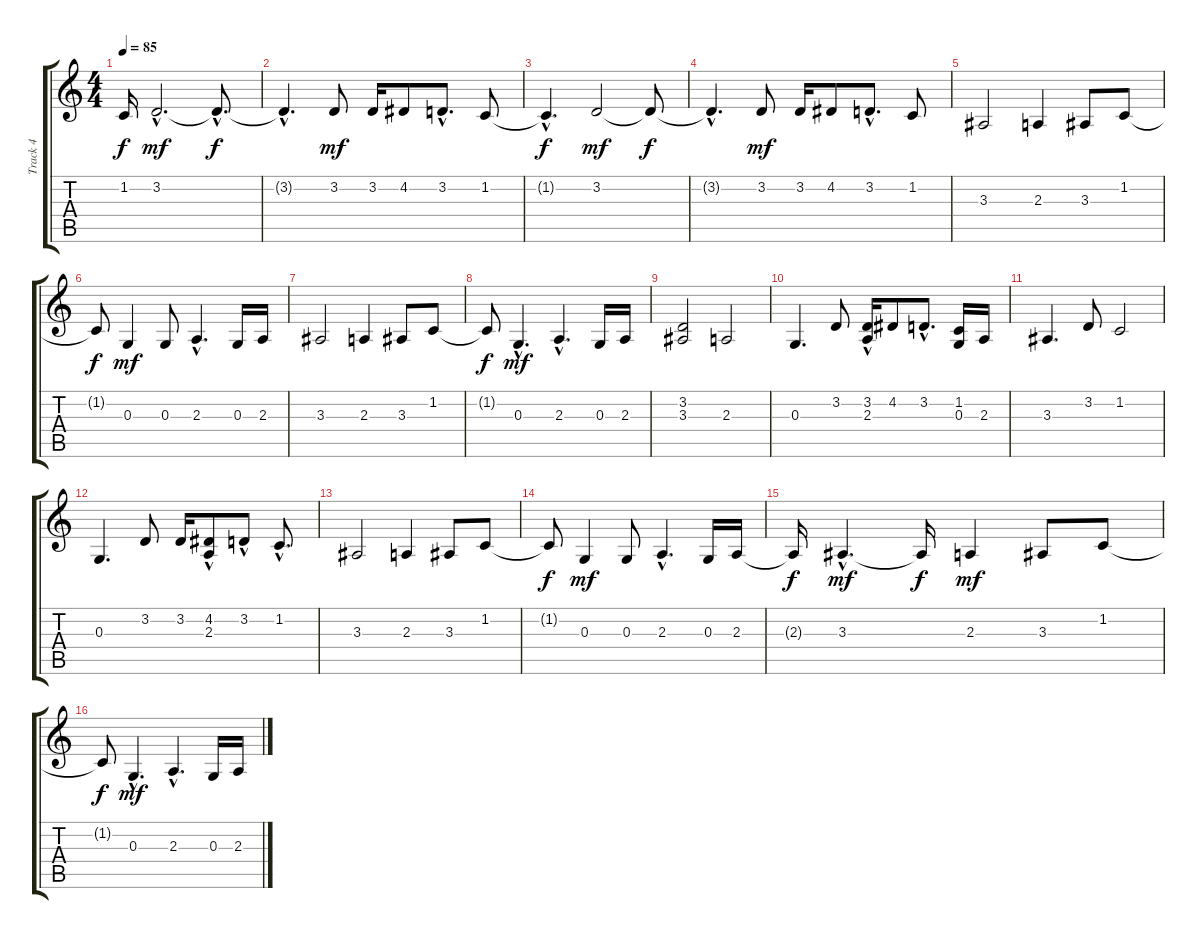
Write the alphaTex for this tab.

\track ("Track 4" "Track 4") {instrument oboe}
\staff {score tabs}
\tuning (E4 B3 G3 D3 A2 E2) {hide}
\ts (4 4)
\tempo 85
\clef g2
\ks c
1.2{t}.16{dy f} 3.2{hac}.2{d dy mf} 3.2{hac t}.8{d dy f} |
3.2{hac t}.4{d} 3.2.8{dy mf} 3.2.16 4.2.8 3.2{hac}.8{d} 1.2.8 |
1.2{hac t}.4{d dy f} 3.2.2{dy mf} 3.2{t}.8{dy f} |
3.2{hac t}.4{d} 3.2.8{dy mf} 3.2.16 4.2.8 3.2{hac}.8{d} 1.2.8 |
3.3.2 2.3.4 3.3.8 1.2.8 |
1.2{t}.8{dy f} 0.3.4{dy mf} 0.3.8 2.3{hac}.4{d} 0.3.16 2.3.16 |
3.3.2 2.3.4 3.3.8 1.2.8 |
1.2{t}.8{dy f} 0.3{hac}.4{d dy mf} 2.3{hac}.4{d} 0.3.16 2.3.16 |
(3.2 3.3).2 2.3.2 |
0.3.4{d} 3.2.8 (3.2 2.3{hac}).16 4.2.8 3.2{hac}.8{d} (1.2 0.3).16 2.3.16 |
3.3.4{d} 3.2.8 1.2.2 |
0.3.4{d} 3.2.8 3.2.16 (4.2 2.3{hac}).8 3.2{hac}.8 1.2{hac}.8{d} |
3.3.2 2.3.4 3.3.8 1.2.8 |
1.2{t}.8{dy f} 0.3.4{dy mf} 0.3.8 2.3{hac}.4{d} 0.3.16 2.3.16 |
2.3{t}.16{dy f} 3.3{hac}.4{d dy mf} 3.3{t}.16{dy f} 2.3.4{dy mf} 3.3.8 1.2.8 |
1.2{t}.8{dy f} 0.3{hac}.4{d dy mf} 2.3{hac}.4{d} 0.3.16 2.3.16
